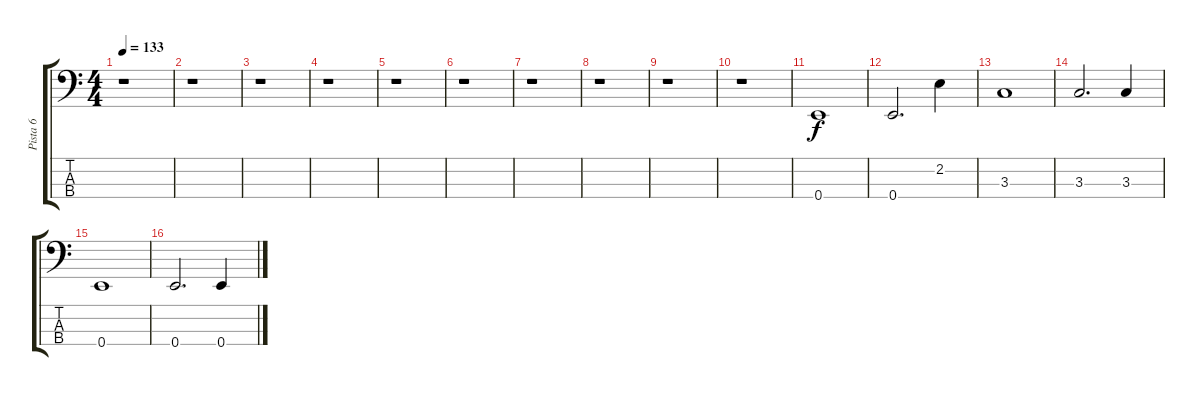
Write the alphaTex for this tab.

\track ("Pista 6" "Pista 6") {instrument electricbassfinger}
\staff {score tabs}
\tuning (G2 D2 A1 E1) {hide}
\ts (4 4)
\tempo 133
\clef f4
\ks c
r.1{dy f} |
r.1 |
r.1 |
r.1 |
r.1 |
r.1 |
r.1 |
r.1 |
r.1 |
r.1 |
0.4.1 |
0.4.2{d} 2.2.4 |
3.3.1 |
3.3.2{d} 3.3.4 |
0.4.1 |
0.4.2{d} 0.4.4
